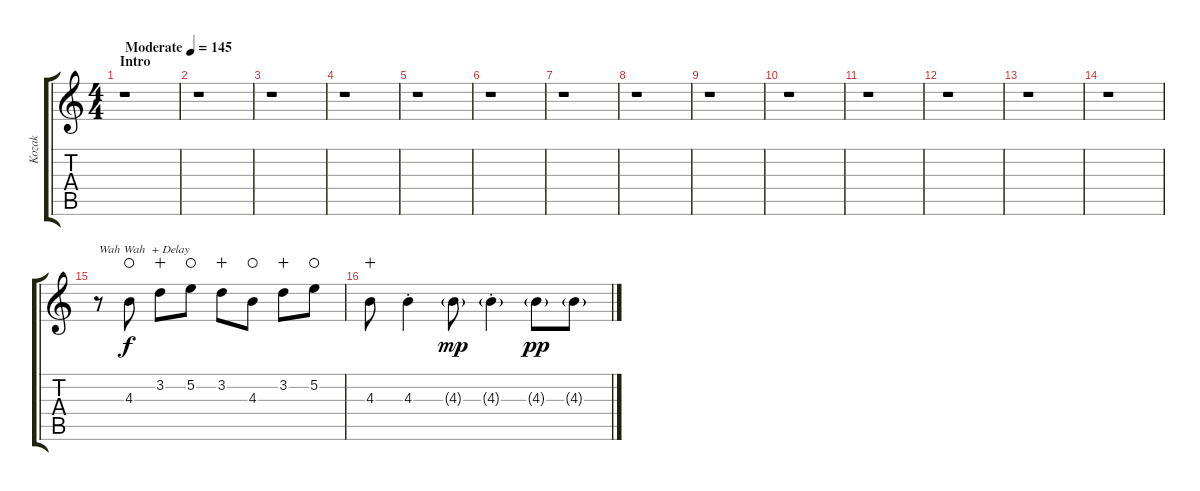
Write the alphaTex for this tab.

\track ("Kozak" "Kozak") {instrument electricguitarjazz}
\staff {score tabs}
\tuning (E4 B3 G3 D3 A2 E2) {hide}
\ts (4 4)
\section ("" "Intro")
\tempo (145 "Moderate")
\clef g2
\ks c
r.1{dy f instrument electricguitarjazz} |
r.1 |
r.1 |
r.1 |
r.1 |
r.1 |
r.1 |
r.1 |
r.1 |
r.1 |
r.1 |
r.1 |
r.1 |
r.1 |
r.8{txt "Wah Wah  + Delay"} 4.3.8{waho} 3.2.8{wahc} 5.2.8{waho} 3.2.8{wahc} 4.3.8{waho} 3.2.8{wahc} 5.2.8{waho} |
4.3.8{wahc} 4.3{st}.4 4.3{g}.8{dy mp} 4.3{g st}.4 4.3{g}.8{dy pp} 4.3{g}.8
